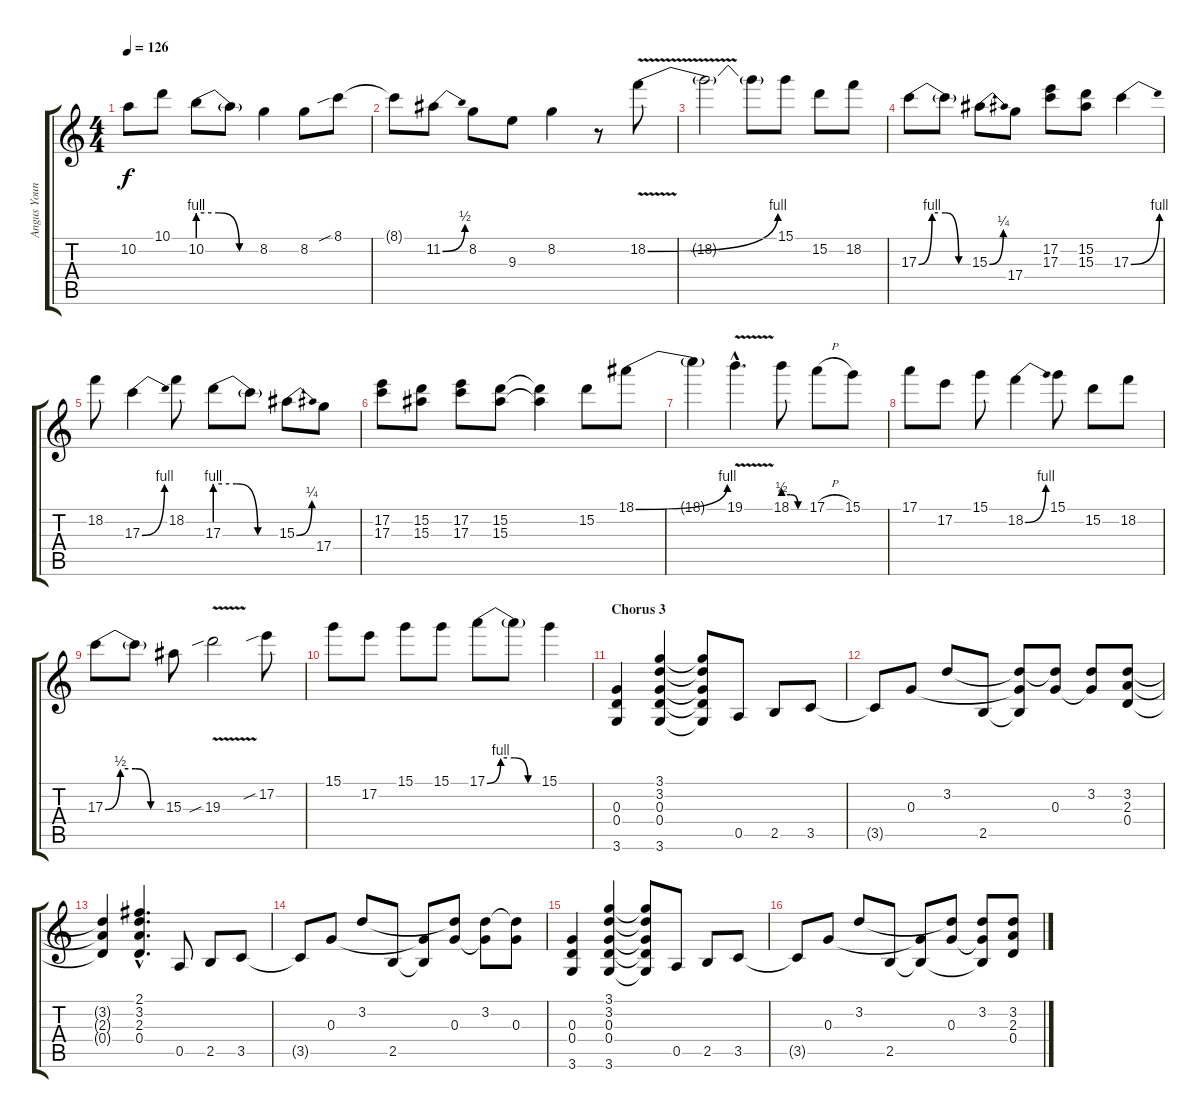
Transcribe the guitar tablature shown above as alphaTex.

\track ("Angus Young (Lead Guitar)" "Angus Youn") {instrument overdrivenguitar}
\staff {score tabs}
\tuning (E4 B3 G3 D3 A2 E2) {hide}
\ts (4 4)
\tempo 126
\clef g2
\ks c
10.2{t}.8{dy f} 10.1.8 10.2{be (custom 0 4 20 4 40 0 60 0)}.8 10.2{t}.8 8.2.4 8.2.8 8.1{sib}.8 |
8.1{t}.8 11.2{be (bend 0 0 60 2)}.8 8.2.8 9.3.8 8.2.4 r.8 18.2{be (bend 0 0 60 4) v}.8 |
18.2{t}.2 18.2{t}.8 15.1.8 15.2.8 18.2.8 |
17.3{be (custom 0 0 15 4 30 4 45 0 60 0)}.8 17.3{t}.8 15.3{be (bend 0 0 60 1)}.8 17.4.8 (17.2 17.3).8 (15.2 15.3).8 17.3{be (bend 0 0 60 4)}.4 |
18.2.8 17.3{be (bend 0 0 60 4)}.4 18.2.8 17.3{be (custom 0 4 20 4 40 0 60 0)}.8 17.3{t}.8 15.3{be (bend 0 0 60 1)}.8 17.4.8 |
(17.2 17.3).8 (15.2 15.3).8 (17.2 17.3).8 (15.2 15.3).8 (15.2{t} 15.3{t}).4 15.2.8 18.1{be (bend 0 0 60 4)}.8 |
18.1{t}.4 19.1{v hac}.4{d} 18.1{be (custom 0 2 20 2 40 0 60 0)}.8 17.1{h}.8 15.1.8 |
17.1.8 17.2.8 15.1.8 18.2{be (bend 0 0 60 4)}.4 15.1.8 15.2.8 18.2.8 |
17.3{be (custom 0 0 15 2 30 2 45 0 60 0)}.8 17.3{t}.8 15.3.8 19.3{v sib}.2 17.2{sib}.8 |
15.1.8 17.2.8 15.1.8 15.1.8 17.1{be (custom 0 0 15 4 30 4 45 0 60 0)}.8 17.1{t}.8 15.1.4 |
\section ("" "Chorus 3")
(0.3 0.4 3.6).4 (3.1 3.2 0.3 0.4 3.6).4 (3.1{t} 3.2{t} 0.3{t} 0.4{t} 3.6{t}).8 0.5.8 2.5.8 3.5.8 |
3.5{t}.8 0.3.8 3.2.8 2.5.8 (3.2{t} 0.3{t} 2.5{t}).8 (3.2{t} 0.3).8 (3.2 0.3{t}).8 (3.2 2.3 0.4).8 |
(3.2{t} 2.3{t} 0.4{t}).4 (2.1{hac} 3.2{hac} 2.3{hac} 0.4{hac}).4{d} 0.5.8 2.5.8 3.5.8 |
3.5{t}.8 0.3.8 3.2.8 2.5.8 (0.3{t} 2.5{t}).8 (3.2{t} 0.3).8 (3.2 0.3{t}).8 (3.2{t} 0.3).8 |
(0.3 0.4 3.6).4 (3.1 3.2 0.3 0.4 3.6).4 (3.1{t} 3.2{t} 0.3{t} 0.4{t} 3.6{t}).8 0.5.8 2.5.8 3.5.8 |
3.5{t}.8 0.3.8 3.2.8 2.5.8 (0.3{t} 2.5{t}).8 (3.2{t} 0.3).8 (3.2 0.3{t} 2.5{t}).8 (3.2 2.3 0.4).8
